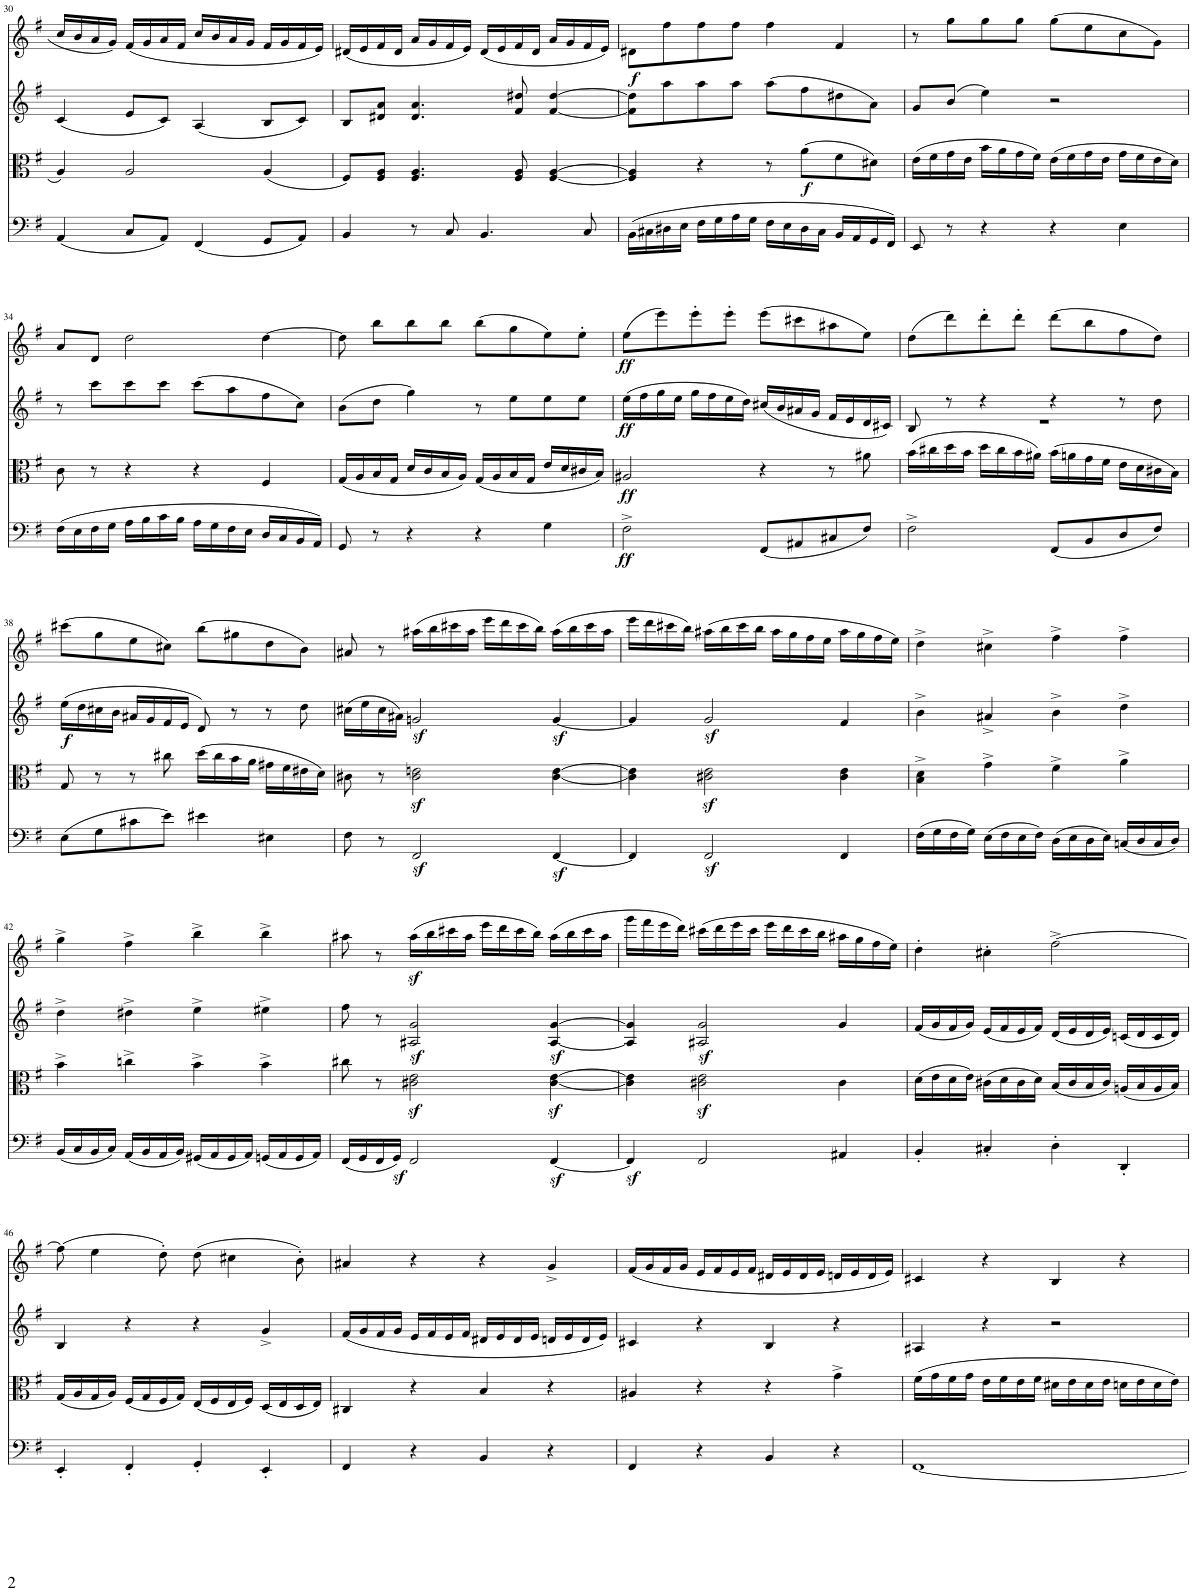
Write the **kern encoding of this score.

**kern	**dynam	**kern	**dynam	**kern	**dynam	**kern	**dynam
*part4	*part4	*part3	*part3	*part2	*part2	*part1	*part1
*staff4	*staff4	*staff3	*staff3	*staff2	*staff2	*staff1	*staff1
*I"Violoncello	*	*I"Viola	*	*I"Violin	*	*I"Violin	*
*I'Vc	*	*I'Vla	*	*I'Vln	*	*I'Vln	*
!!LO:PB:g=z
*clefF4	*	*clefC3	*	*clefG2	*	*clefG2	*
*k[f#]	*	*k[f#]	*	*k[f#]	*	*k[f#]	*
*M4/4	*	*M4/4	*	*M4/4	*	*M4/4	*
*met(c)	*	*met(c)	*	*met(c)	*	*met(c)	*
=30	=30	=30	=30	=30	=30	=30	=30
(4AA/	.	4A/	.	(4c/	.	16cc/LL	.
.	.	.	.	.	.	16b/	.
.	.	.	.	.	.	16a/	.
.	.	.	.	.	.	16g/JJ	.
8C/L	.	2A/	.	8e/L	.	(16f#/LL	.
.	.	.	.	.	.	16g/	.
8AA/J)	.	.	.	8c/J)	.	16a/	.
.	.	.	.	.	.	16f#/JJ	.
(4FF#/	.	.	.	(4A/	.	16cc/LL	.
.	.	.	.	.	.	16b/	.
.	.	.	.	.	.	16a/	.
.	.	.	.	.	.	16g/JJ	.
8GG/L	.	(4A/	.	8B/L	.	16f#/LL	.
.	.	.	.	.	.	16g/	.
8AA/J)	.	.	.	8c/J)	.	16f#/	.
.	.	.	.	.	.	16e/JJ)	.
=31	=31	=31	=31	=31	=31	=31	=31
4BB/	.	8F#/L)	.	8B/L	.	(16d#X/LL	.
.	.	.	.	.	.	16e/	.
.	.	8F#/ 8A/J	.	8d#X/ 8a/J	.	16f#/	.
.	.	.	.	.	.	16d#/JJ	.
8r	.	4.F#/ 4.A/	.	4.d#/ 4.a/	.	16a/LL	.
.	.	.	.	.	.	16g/	.
8C/	.	.	.	.	.	16f#/	.
.	.	.	.	.	.	16e/JJ)	.
4.BB/	.	.	.	.	.	(16d#/LL	.
.	.	.	.	.	.	16e/	.
.	.	8F#/ 8A/	.	8f#/ 8dd#X/	.	16f#/	.
.	.	.	.	.	.	16d#/JJ	.
.	.	[4F#/ [4A/	.	[4f#/ [4dd#/	.	16a/LL	.
.	.	.	.	.	.	16g/	.
8C/	.	.	.	.	.	16f#/	.
.	.	.	.	.	.	16e/JJ)	.
=32	=32	=32	=32	=32	=32	=32	=32
!	!	!	!	!	!	!	!LO:DY:b
(16BB\LL	.	4F#/] 4A/]	.	8f#\] 8dd#\]L	.	8d#X\L	f
16C#X\	.	.	.	.	.	.	.
16D#X\	.	.	.	8aa\	.	8ff#\	.
16E\JJ	.	.	.	.	.	.	.
16F#\LL	.	4r	.	8aa\	.	8ff#\	.
16G\	.	.	.	.	.	.	.
16A\	.	.	.	8aa\J	.	8ff#\J	.
16G\JJ	.	.	.	.	.	.	.
16F#\LL	.	8r	.	(8aa\L	.	4ff#\	.
16E\	.	.	.	.	.	.	.
!	!	!	!LO:DY:b	!	!	!	!
16D#\	.	(8a\L	f	8ff#\	.	.	.
16C#\JJ	.	.	.	.	.	.	.
16BB/LL	.	8f#\	.	8dd#X\	.	4f#/	.
16AA/	.	.	.	.	.	.	.
16GG/	.	8d#X\J)	.	8a\J)	.	.	.
16FF#/JJ)	.	.	.	.	.	.	.
=33	=33	=33	=33	=33	=33	=33	=33
8EE/	.	(16e\LL	.	8g/L	.	8r	.
.	.	16f#\	.	.	.	.	.
8r	.	16g\	.	(8b/J	.	8gg\L	.
.	.	16e\JJ	.	.	.	.	.
4r	.	16b\LL	.	4ee\)	.	8gg\	.
.	.	16a\	.	.	.	.	.
.	.	16g\	.	.	.	8gg\J	.
.	.	16f#\JJ)	.	.	.	.	.
4r	.	(16e\LL	.	2r	.	(8gg\L	.
.	.	16f#\	.	.	.	.	.
.	.	16g\	.	.	.	8ee\	.
.	.	16e\JJ	.	.	.	.	.
4E\	.	16g\LL	.	.	.	8cc\	.
.	.	16f#\	.	.	.	.	.
.	.	16e\	.	.	.	8g\J)	.
.	.	16d\JJ)	.	.	.	.	.
!!LO:LB:g=z
=34	=34	=34	=34	=34	=34	=34	=34
(16F#\LL	.	8c\	.	8r	.	8a/L	.
16E\	.	.	.	.	.	.	.
16F#\	.	8r	.	8ccc\L	.	8d/J	.
16G\JJ	.	.	.	.	.	.	.
16A\LL	.	4r	.	8ccc\	.	2dd\	.
16B\	.	.	.	.	.	.	.
16c\	.	.	.	8ccc\J	.	.	.
16B\JJ	.	.	.	.	.	.	.
16A\LL	.	4r	.	(8ccc\L	.	.	.
16G\	.	.	.	.	.	.	.
16F#\	.	.	.	8aa\	.	.	.
16E\JJ	.	.	.	.	.	.	.
16D/LL	.	4F#/	.	8ff#\	.	[4dd\	.
16C/	.	.	.	.	.	.	.
16BB/	.	.	.	8cc\J)	.	.	.
16AA/JJ)	.	.	.	.	.	.	.
=35	=35	=35	=35	=35	=35	=35	=35
8GG/	.	(16G/LL	.	(8b\L	.	8dd\]	.
.	.	16A/	.	.	.	.	.
8r	.	16B/	.	8dd\J	.	8bb\L	.
.	.	16G/JJ	.	.	.	.	.
4r	.	16d/LL	.	4gg\)	.	8bb\	.
.	.	16c/	.	.	.	.	.
.	.	16B/	.	.	.	8bb\J	.
.	.	16A/JJ)	.	.	.	.	.
4r	.	(16G/LL	.	8r	.	(8bb\L	.
.	.	16A/	.	.	.	.	.
.	.	16B/	.	8ee\L	.	8gg\	.
.	.	16G/JJ	.	.	.	.	.
4G\	.	16e/LL	.	8ee\	.	8ee\)	.
.	.	16d/	.	.	.	.	.
.	.	16c#X/	.	8ee\J	.	8ee'\J	.
.	.	16B/JJ)	.	.	.	.	.
=36	=36	=36	=36	=36	=36	=36	=36
!	!LO:DY:b	!	!LO:DY:b	!	!LO:DY:b	!	!LO:DY:b
2F#^\	ff	2A#X/	ff	(16ee\LL	ff	(8ee\L	ff
.	.	.	.	16ff#\	.	.	.
.	.	.	.	16gg\	.	8eee\)	.
.	.	.	.	16ee\JJ	.	.	.
.	.	.	.	16gg\LL	.	8eee'\	.
.	.	.	.	16ff#\	.	.	.
.	.	.	.	16ee\	.	8eee'\J	.
.	.	.	.	16dd\JJ)	.	.	.
(8FF#/L	.	4r	.	(16cc#X/LL	.	(8eee\L	.
.	.	.	.	16b/	.	.	.
8AA#X/	.	.	.	16a#X/	.	8ccc#X\	.
.	.	.	.	16g/JJ	.	.	.
8C#X/	.	8r	.	16f#/LL	.	8aa#X\	.
.	.	.	.	16e/	.	.	.
8F#/J)	.	8a#X\	.	16d/	.	8ee\J)	.
.	.	.	.	16c#X/JJ)	.	.	.
=37	=37	=37	=37	=37	=37	=37	=37
*	*	*	*	*^	*	*	*
2F#^\	.	(16b\LL	.	8B/	1r	.	(8dd\L	.
.	.	16cc#X\	.	.	.	.	.	.
.	.	16dd\	.	8r	.	.	8ddd\)	.
.	.	16b\JJ	.	.	.	.	.	.
.	.	16dd\LL	.	4r	.	.	8ddd'\	.
.	.	16cc#\	.	.	.	.	.	.
.	.	16b\	.	.	.	.	8ddd'\J	.
.	.	16a#X\JJ)	.	.	.	.	.	.
(8FF#/L	.	(16b\LL	.	4r	.	.	(8ddd\L	.
.	.	16an\	.	.	.	.	.	.
8BB/	.	16g\	.	.	.	.	8bb\	.
.	.	16f#\JJ	.	.	.	.	.	.
8D/	.	16e\LL	.	8r	.	.	8ff#\	.
.	.	16d\	.	.	.	.	.	.
8F#/J)	.	16c#X\	.	8dd\	.	.	8dd\J)	.
.	.	16B\JJ)	.	.	.	.	.	.
*	*	*	*	*v	*v	*	*	*
!!LO:LB:g=z
=38	=38	=38	=38	=38	=38	=38	=38
!	!	!	!	!	!LO:DY:b	!	!
(8E\L	.	8G/	.	(16ee\LL	f	(8ccc#X\L	.
.	.	.	.	16dd\	.	.	.
8G\	.	8r	.	16cc#X\	.	8gg\	.
.	.	.	.	16b\JJ	.	.	.
8c#X\	.	8r	.	16a#X/LL	.	8ee\	.
.	.	.	.	16g/	.	.	.
8e\J)	.	8cc#X\	.	16f#/	.	8cc#X\J)	.
.	.	.	.	16e/JJ	.	.	.
4e#X\	.	(16dd\LL	.	8d/)	.	(8bb\L	.
.	.	16cc#\	.	.	.	.	.
.	.	16b\	.	8r	.	8gg#X\	.
.	.	16a\JJ	.	.	.	.	.
4E#X\	.	16g#X\LL	.	8r	.	8dd\	.
.	.	16f#\	.	.	.	.	.
.	.	16e#X\	.	8dd\	.	8b\J)	.
.	.	16d\JJ)	.	.	.	.	.
=39	=39	=39	=39	=39	=39	=39	=39
8F#\	.	8c#X\	.	(16cc#X\LL	.	8a#X/	.
.	.	.	.	16ee\	.	.	.
8r	.	8r	.	16cc#\	.	8r	.
.	.	.	.	16a#X\JJ)	.	.	.
2FF#z</	.	2c#\z< 2en\z<	.	2gnz</	.	(16aa#X\LL	.
.	.	.	.	.	.	16bb\	.
.	.	.	.	.	.	16ccc#X\	.
.	.	.	.	.	.	16aa#\JJ	.
.	.	.	.	.	.	16eee\LL	.
.	.	.	.	.	.	16ddd\	.
.	.	.	.	.	.	16ccc#\	.
.	.	.	.	.	.	16bb\JJ)	.
[4FF#z</	.	[4c#\ [4e\	.	[4gz</	.	(16aa#\LL	.
.	.	.	.	.	.	16bb\	.
.	.	.	.	.	.	16ccc#\	.
.	.	.	.	.	.	16aa#\JJ	.
=40	=40	=40	=40	=40	=40	=40	=40
4FF#/]	.	4c#\] 4e\]	.	4g/]	.	16eee\LL	.
.	.	.	.	.	.	16ddd\	.
.	.	.	.	.	.	16ccc#X\	.
.	.	.	.	.	.	16bb\JJ)	.
2FF#z</	.	2c#X\z< 2e\z<	.	2gz</	.	(16aa#X\LL	.
.	.	.	.	.	.	16bb\	.
.	.	.	.	.	.	16ccc#\	.
.	.	.	.	.	.	16bb\JJ	.
.	.	.	.	.	.	16aa#\LL	.
.	.	.	.	.	.	16gg\	.
.	.	.	.	.	.	16ff#\	.
.	.	.	.	.	.	16ee\JJ	.
4FF#/	.	4c#\ 4e\	.	4f#/	.	16aa#\LL	.
.	.	.	.	.	.	16gg\	.
.	.	.	.	.	.	16ff#\	.
.	.	.	.	.	.	16ee\JJ)	.
=41	=41	=41	=41	=41	=41	=41	=41
(16F#\LL	.	4B\^ 4d\^	.	4b^\	.	4dd^\	.
16G\	.	.	.	.	.	.	.
16F#\	.	.	.	.	.	.	.
16G\JJ)	.	.	.	.	.	.	.
(16E\LL	.	4g^\	.	4a#X^/	.	4cc#X^\	.
16F#\	.	.	.	.	.	.	.
16E\	.	.	.	.	.	.	.
16F#\JJ)	.	.	.	.	.	.	.
(16D\LL	.	4f#^\	.	4b^\	.	4ff#^\	.
16E\	.	.	.	.	.	.	.
16D\	.	.	.	.	.	.	.
16E\JJ)	.	.	.	.	.	.	.
(16Cn/LL	.	4a^\	.	4dd^\	.	4ff#^\	.
16D/	.	.	.	.	.	.	.
16C/	.	.	.	.	.	.	.
16D/JJ)	.	.	.	.	.	.	.
!!LO:LB:g=z
=42	=42	=42	=42	=42	=42	=42	=42
(16BB/LL	.	4b^\	.	4dd^\	.	4gg^\	.
16C/	.	.	.	.	.	.	.
16BB/	.	.	.	.	.	.	.
16C/JJ)	.	.	.	.	.	.	.
(16AA/LL	.	4ccn^\	.	4dd#X^\	.	4ff#^\	.
16BB/	.	.	.	.	.	.	.
16AA/	.	.	.	.	.	.	.
16BB/JJ)	.	.	.	.	.	.	.
(16GG#X/LL	.	4b^\	.	4ee^\	.	4bb^\	.
16AA/	.	.	.	.	.	.	.
16GG#/	.	.	.	.	.	.	.
16AA/JJ)	.	.	.	.	.	.	.
(16GGn/LL	.	4b^\	.	4ee#X^\	.	4bb^\	.
16AA/	.	.	.	.	.	.	.
16GG/	.	.	.	.	.	.	.
16AA/JJ)	.	.	.	.	.	.	.
=43	=43	=43	=43	=43	=43	=43	=43
(16FF#/LL	.	8cc#X\	.	8ff#\	.	8aa#X\	.
16GG/	.	.	.	.	.	.	.
16FF#/	.	8r	.	8r	.	8r	.
16GGz</JJ)	.	.	.	.	.	.	.
2FF#/	.	2c#X\z< 2e\z<	.	2A#X/z< 2g/z<	.	(16aa#z<\LL	.
.	.	.	.	.	.	16bb\	.
.	.	.	.	.	.	16ccc#X\	.
.	.	.	.	.	.	16aa#\JJ	.
.	.	.	.	.	.	16eee\LL	.
.	.	.	.	.	.	16ddd\	.
.	.	.	.	.	.	16ccc#\	.
.	.	.	.	.	.	16bb\JJ)	.
[4FF#z</	.	[4c#\z< [4e\z<	.	[4A#/z< [4g/z<	.	(16aa#\LL	.
.	.	.	.	.	.	16bb\	.
.	.	.	.	.	.	16ccc#\	.
.	.	.	.	.	.	16aa#\JJ	.
=44	=44	=44	=44	=44	=44	=44	=44
4FF#z</]	.	4c#\] 4e\]	.	4A#/] 4g/]	.	16ggg\LL	.
.	.	.	.	.	.	16fff#\	.
.	.	.	.	.	.	16eee\	.
.	.	.	.	.	.	16ddd\JJ)	.
2FF#/	.	2c#X\z< 2e\z<	.	2A#X/z< 2g/z<	.	(16ccc#X\LL	.
.	.	.	.	.	.	16ddd\	.
.	.	.	.	.	.	16eee\	.
.	.	.	.	.	.	16ccc#\JJ	.
.	.	.	.	.	.	16eee\LL	.
.	.	.	.	.	.	16ddd\	.
.	.	.	.	.	.	16ccc#\	.
.	.	.	.	.	.	16bb\JJ	.
4AA#X/	.	4c#\	.	4g/	.	16aa#X\LL	.
.	.	.	.	.	.	16gg\	.
.	.	.	.	.	.	16ff#\	.
.	.	.	.	.	.	16ee\JJ)	.
=45	=45	=45	=45	=45	=45	=45	=45
4BB'/	.	(16d\LL	.	(16f#/LL	.	4dd'\	.
.	.	16e\	.	16g/	.	.	.
.	.	16d\	.	16f#/	.	.	.
.	.	16e\JJ)	.	16g/JJ)	.	.	.
4C#X'/	.	(16c#X\LL	.	(16e/LL	.	4cc#X'\	.
.	.	16d\	.	16f#/	.	.	.
.	.	16c#\	.	16e/	.	.	.
.	.	16d\JJ)	.	16f#/JJ)	.	.	.
4D'\	.	(16B/LL	.	(16d/LL	.	[2ff#^\	.
.	.	16c#/	.	16e/	.	.	.
.	.	16B/	.	16d/	.	.	.
.	.	16c#/JJ)	.	16e/JJ)	.	.	.
4DD'/	.	(16An/LL	.	(16cn/LL	.	.	.
.	.	16B/	.	16d/	.	.	.
.	.	16A/	.	16c/	.	.	.
.	.	16B/JJ)	.	16d/JJ)	.	.	.
!!LO:LB:g=z
=46	=46	=46	=46	=46	=46	=46	=46
4EE'/	.	(16G/LL	.	4B/	.	(8ff#\]	.
.	.	16A/	.	.	.	.	.
.	.	16G/	.	.	.	4ee\	.
.	.	16A/JJ)	.	.	.	.	.
4FF#'/	.	(16F#/LL	.	4r	.	.	.
.	.	16G/	.	.	.	.	.
.	.	16F#/	.	.	.	8dd'\)	.
.	.	16G/JJ)	.	.	.	.	.
4GG'/	.	(16E/LL	.	4r	.	(8dd\	.
.	.	16F#/	.	.	.	.	.
.	.	16E/	.	.	.	4cc#X\	.
.	.	16F#/JJ)	.	.	.	.	.
4EE'/	.	(16D/LL	.	4g^/	.	.	.
.	.	16E/	.	.	.	.	.
.	.	16D/	.	.	.	8b'\)	.
.	.	16E/JJ)	.	.	.	.	.
=47	=47	=47	=47	=47	=47	=47	=47
4FF#/	.	4C#X/	.	(16f#/LL	.	4a#X/	.
.	.	.	.	16g/	.	.	.
.	.	.	.	16f#/	.	.	.
.	.	.	.	16g/JJ	.	.	.
4r	.	4r	.	16e/LL	.	4r	.
.	.	.	.	16f#/	.	.	.
.	.	.	.	16e/	.	.	.
.	.	.	.	16f#/JJ	.	.	.
4BB/	.	4B/	.	16d#X/LL	.	4r	.
.	.	.	.	16e/	.	.	.
.	.	.	.	16d#/	.	.	.
.	.	.	.	16e/JJ	.	.	.
4r	.	4r	.	16dn/LL	.	4g^/	.
.	.	.	.	16e/	.	.	.
.	.	.	.	16d/	.	.	.
.	.	.	.	16e/JJ)	.	.	.
=48	=48	=48	=48	=48	=48	=48	=48
4FF#/	.	4A#X/	.	4c#X/	.	(16f#/LL	.
.	.	.	.	.	.	16g/	.
.	.	.	.	.	.	16f#/	.
.	.	.	.	.	.	16g/JJ	.
4r	.	4r	.	4r	.	16e/LL	.
.	.	.	.	.	.	16f#/	.
.	.	.	.	.	.	16e/	.
.	.	.	.	.	.	16f#/JJ	.
4BB/	.	4r	.	4B/	.	16d#X/LL	.
.	.	.	.	.	.	16e/	.
.	.	.	.	.	.	16d#/	.
.	.	.	.	.	.	16e/JJ	.
4r	.	4g^\	.	4r	.	16dn/LL	.
.	.	.	.	.	.	16e/	.
.	.	.	.	.	.	16d/	.
.	.	.	.	.	.	16e/JJ)	.
=49	=49	=49	=49	=49	=49	=49	=49
[1FF#	.	(16f#\LL	.	4A#X/	.	4c#X/	.
.	.	16g\	.	.	.	.	.
.	.	16f#\	.	.	.	.	.
.	.	16g\JJ	.	.	.	.	.
.	.	16e\LL	.	4r	.	4r	.
.	.	16f#\	.	.	.	.	.
.	.	16e\	.	.	.	.	.
.	.	16f#\JJ	.	.	.	.	.
.	.	16d#X\LL	.	2r	.	4B/	.
.	.	16e\	.	.	.	.	.
.	.	16d#\	.	.	.	.	.
.	.	16e\JJ	.	.	.	.	.
.	.	16dn\LL	.	.	.	4r	.
.	.	16e\	.	.	.	.	.
.	.	16d\	.	.	.	.	.
.	.	16e\JJ)	.	.	.	.	.
=	=	=	=	=	=	=	=
*-	*-	*-	*-	*-	*-	*-	*-
